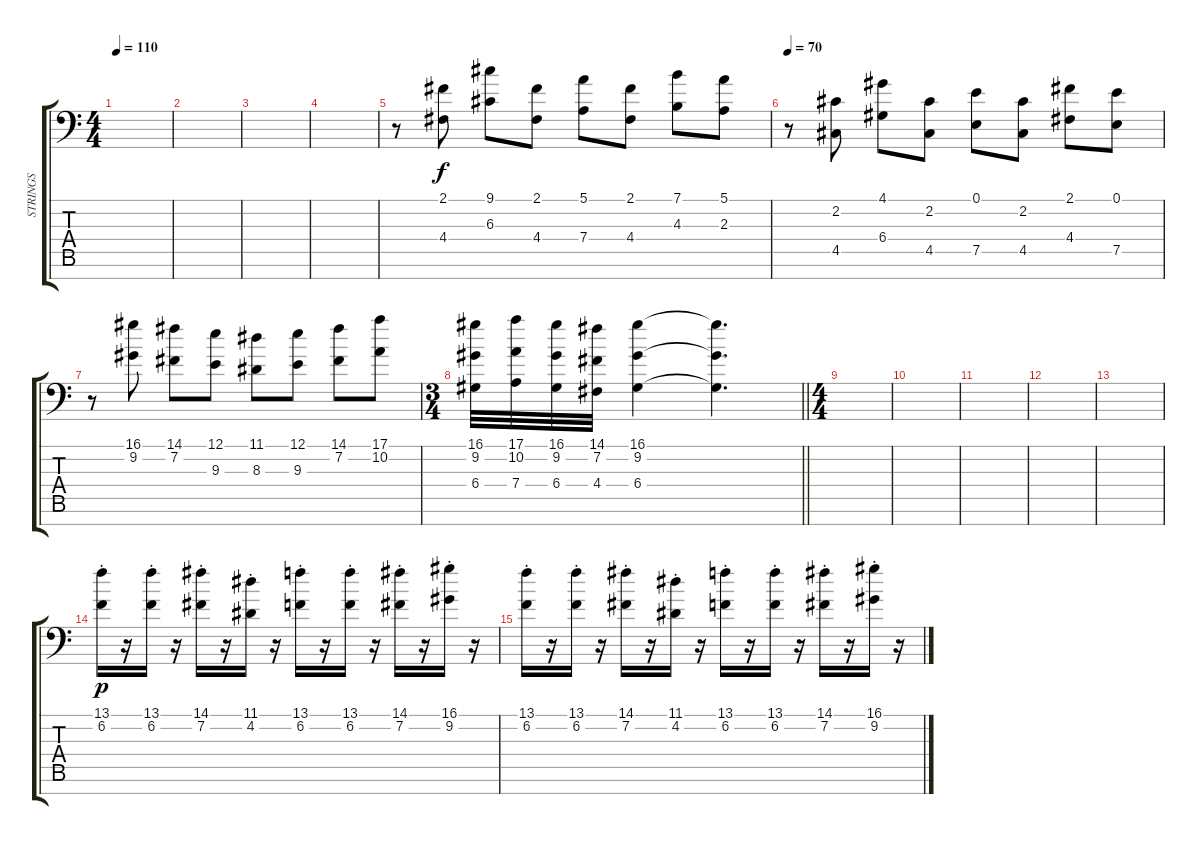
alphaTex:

\track ("STRINGS" "STRINGS") {instrument stringensemble1}
\staff {score tabs}
\tuning (E4 B3 G3 D3 A2 E2 C1) {hide}
\ts (4 4)
\tempo 110
\clef f4
\ks c
|
|
|
|
r.8 (2.1 4.4).8{dy f} (9.1 6.3).8 (2.1 4.4).8 (5.1 7.4).8 (2.1 4.4).8 (7.1 4.3).8 (5.1 2.3).8 |
\tempo 70
r.8 (2.2 4.5).8 (4.1 6.4).8 (2.2 4.5).8 (0.1 7.5).8 (2.2 4.5).8 (2.1 4.4).8 (0.1 7.5).8 |
r.8 (16.1 9.2).8 (14.1 7.2).8 (12.1 9.3).8 (11.1 8.3).8 (12.1 9.3).8 (14.1 7.2).8 (17.1 10.2).8 |
\ts (3 4)
\barLineRight lightlight
(16.1 9.2 6.4).32 (17.1 10.2 7.4).32 (16.1 9.2 6.4).32 (14.1 7.2 4.4).32 (16.1 9.2 6.4).4 (16.1{t} 9.2{t} 6.4{t}).4{d} |
\ts (4 4)
|
|
|
|
|
(13.1{st} 6.2{st}).16{dy p} r.16 (13.1{st} 6.2{st}).16 r.16 (14.1{st} 7.2{st}).16 r.16 (11.1{st} 4.2{st}).16 r.16 (13.1{st} 6.2{st}).16 r.16 (13.1{st} 6.2{st}).16 r.16 (14.1{st} 7.2{st}).16 r.16 (16.1{st} 9.2{st}).16 r.16 |
(13.1{st} 6.2{st}).16 r.16 (13.1{st} 6.2{st}).16 r.16 (14.1{st} 7.2{st}).16 r.16 (11.1{st} 4.2{st}).16 r.16 (13.1{st} 6.2{st}).16 r.16 (13.1{st} 6.2{st}).16 r.16 (14.1{st} 7.2{st}).16 r.16 (16.1{st} 9.2{st}).16 r.16
